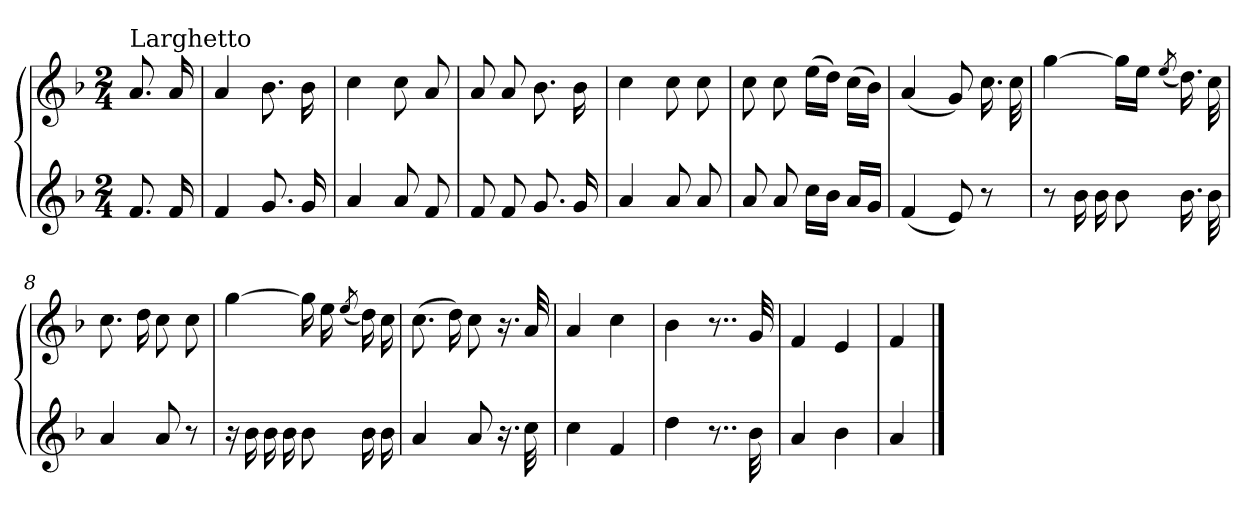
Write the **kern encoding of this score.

**kern	**kern
*part2	*part1
*staff2	*staff1
*clefG2	*clefG2
*k[b-]	*k[b-]
*F:	*F:
*M2/4	*M2/4
=	=
!	!LO:TX:a:t=Larghetto
8.f/	8.a/
16f/	16a/
=1	=1
4f/	4a/
8.g/	8.b-\
16g/	16b-\
=2	=2
4a/	4cc\
8a/	8cc\
8f/	8a/
=3	=3
8f/	8a/
8f/	8a/
8.g/	8.b-\
16g/	16b-\
=4	=4
4a/	4cc\
8a/	8cc\
8a/	8cc\
=5	=5
8a/	8cc\
8a/	8cc\
16cc\LL	(>16ee\LL
16b-\JJ	16dd\JJ)
16a/LL	(>16cc\LL
16g/JJ	16b-\JJ)
=6	=6
(<4f/	(<4a/
8e/)	8g/)
8r	16.cc\
.	32cc\
!!LO:LB:g=z
=7	=7
8r	[4gg\
16b-\	.
16b-\	.
8b-\	16gg\LL]
.	16ee\JJ
.	(<8qee/
16.b-\	16.dd\)
32b-\	32cc\
=8	=8
4a/	8.cc\
.	16dd\
8a/	8cc\
8r	8cc\
=9	=9
16r	[4gg\
16b-\	.
16b-\	.
16b-\	.
8b-\	16gg\]
.	16ee\
.	(<8qee/
16b-\	16dd\)
16b-\	16cc\
=10	=10
4a/	(>8.cc\
.	16dd\)
8a/	8cc\
16.r	16.r
32cc\	32a/
=11	=11
4cc\	4a/
4f/	4cc\
=12	=12
4dd\	4b-\
8..r	8..r
32b-\	32g/
=13	=13
4a/	4f/
4b-\	4e/
=14	=14
4a/	4f/
==	==
*-	*-
